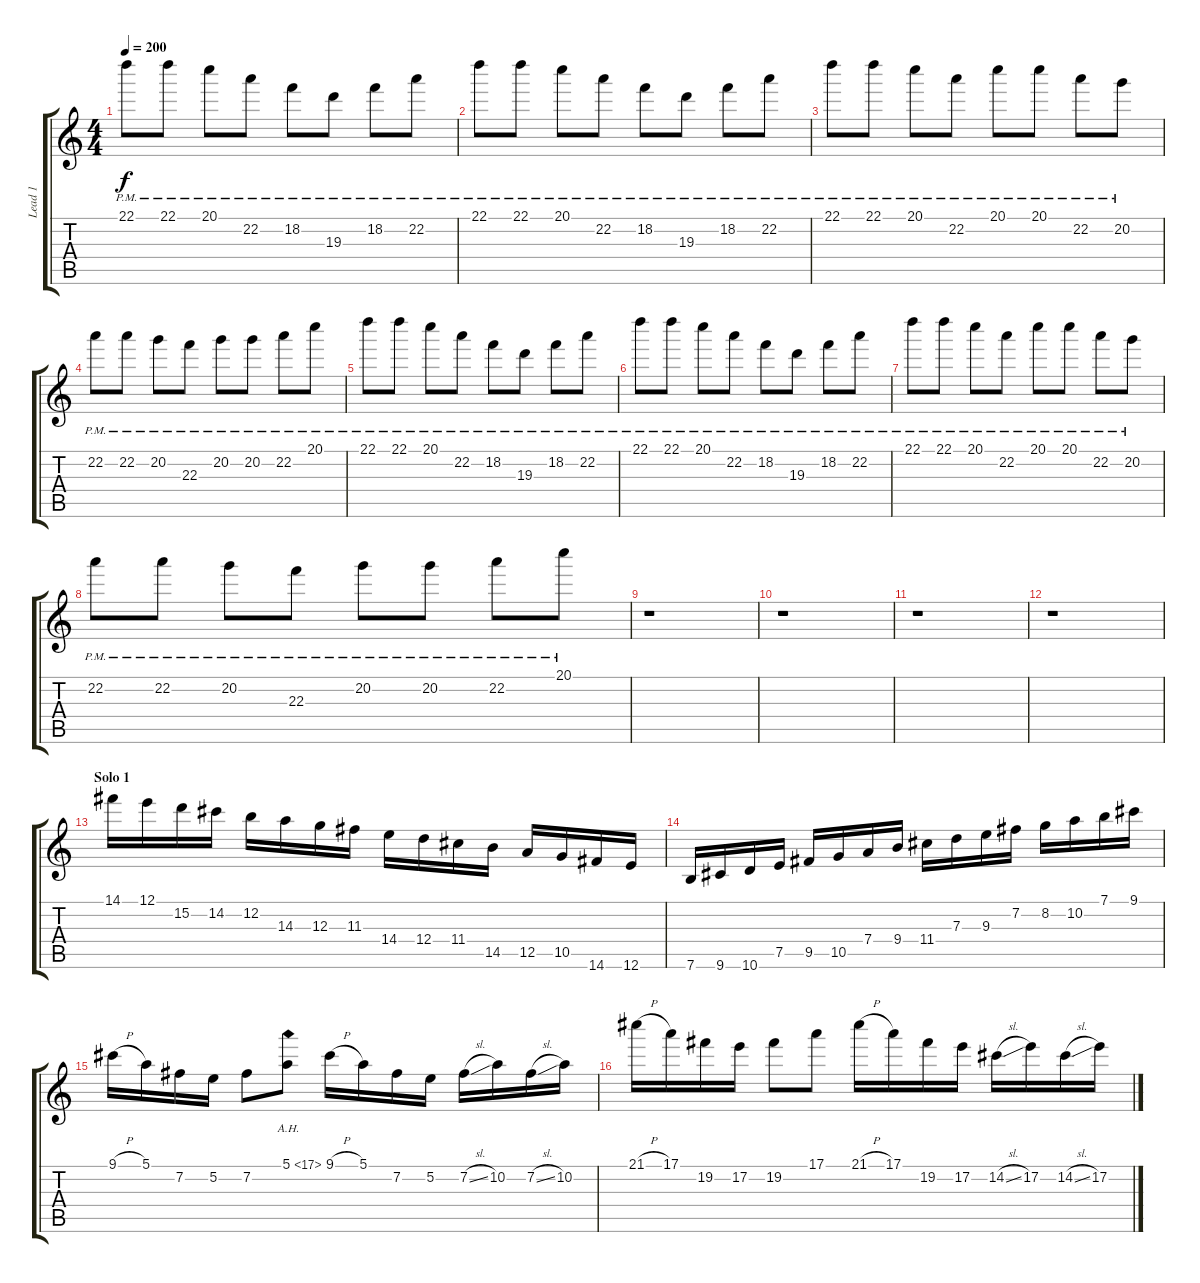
\track ("Lead 1" "Lead 1") {instrument overdrivenguitar}
\staff {score tabs}
\tuning (E4 B3 G3 D3 A2 E2) {hide}
\ts (4 4)
\section ("" "")
\tempo 200
\clef g2
\ks c
22.1{pm}.8{dy f} 22.1{pm}.8 20.1{pm}.8 22.2{pm}.8 18.2{pm}.8 19.3{pm}.8 18.2{pm}.8 22.2{pm}.8 |
22.1{pm}.8 22.1{pm}.8 20.1{pm}.8 22.2{pm}.8 18.2{pm}.8 19.3{pm}.8 18.2{pm}.8 22.2{pm}.8 |
22.1{pm}.8 22.1{pm}.8 20.1{pm}.8 22.2{pm}.8 20.1{pm}.8 20.1{pm}.8 22.2{pm}.8 20.2{pm}.8 |
22.2{pm}.8 22.2{pm}.8 20.2{pm}.8 22.3{pm}.8 20.2{pm}.8 20.2{pm}.8 22.2{pm}.8 20.1{pm}.8 |
\section ("" "")
22.1{pm}.8 22.1{pm}.8 20.1{pm}.8 22.2{pm}.8 18.2{pm}.8 19.3{pm}.8 18.2{pm}.8 22.2{pm}.8 |
22.1{pm}.8 22.1{pm}.8 20.1{pm}.8 22.2{pm}.8 18.2{pm}.8 19.3{pm}.8 18.2{pm}.8 22.2{pm}.8 |
22.1{pm}.8 22.1{pm}.8 20.1{pm}.8 22.2{pm}.8 20.1{pm}.8 20.1{pm}.8 22.2{pm}.8 20.2{pm}.8 |
22.2{pm}.8 22.2{pm}.8 20.2{pm}.8 22.3{pm}.8 20.2{pm}.8 20.2{pm}.8 22.2{pm}.8 20.1{pm}.8 |
r.1 |
r.1 |
r.1 |
r.1 |
\section ("" "Solo 1")
14.1.16 12.1.16 15.2.16 14.2.16 12.2.16 14.3.16 12.3.16 11.3.16 14.4.16 12.4.16 11.4.16 14.5.16 12.5.16 10.5.16 14.6.16 12.6.16 |
7.6.16 9.6.16 10.6.16 7.5.16 9.5.16 10.5.16 7.4.16 9.4.16 11.4.16 7.3.16 9.3.16 7.2.16 8.2.16 10.2.16 7.1.16 9.1.16 |
9.1{h}.16 5.1.16 7.2.16 5.2.16 7.2.8 5.1{ah 12}.8 9.1{h}.16 5.1.16 7.2.16 5.2.16 7.2{sl}.16 10.2.16 7.2{sl}.16 10.2.16 |
21.1{h}.16 17.1.16 19.2.16 17.2.16 19.2.8 17.1.8 21.1{h}.16 17.1.16 19.2.16 17.2.16 14.2{sl}.16 17.2.16 14.2{sl}.16 17.2.16
